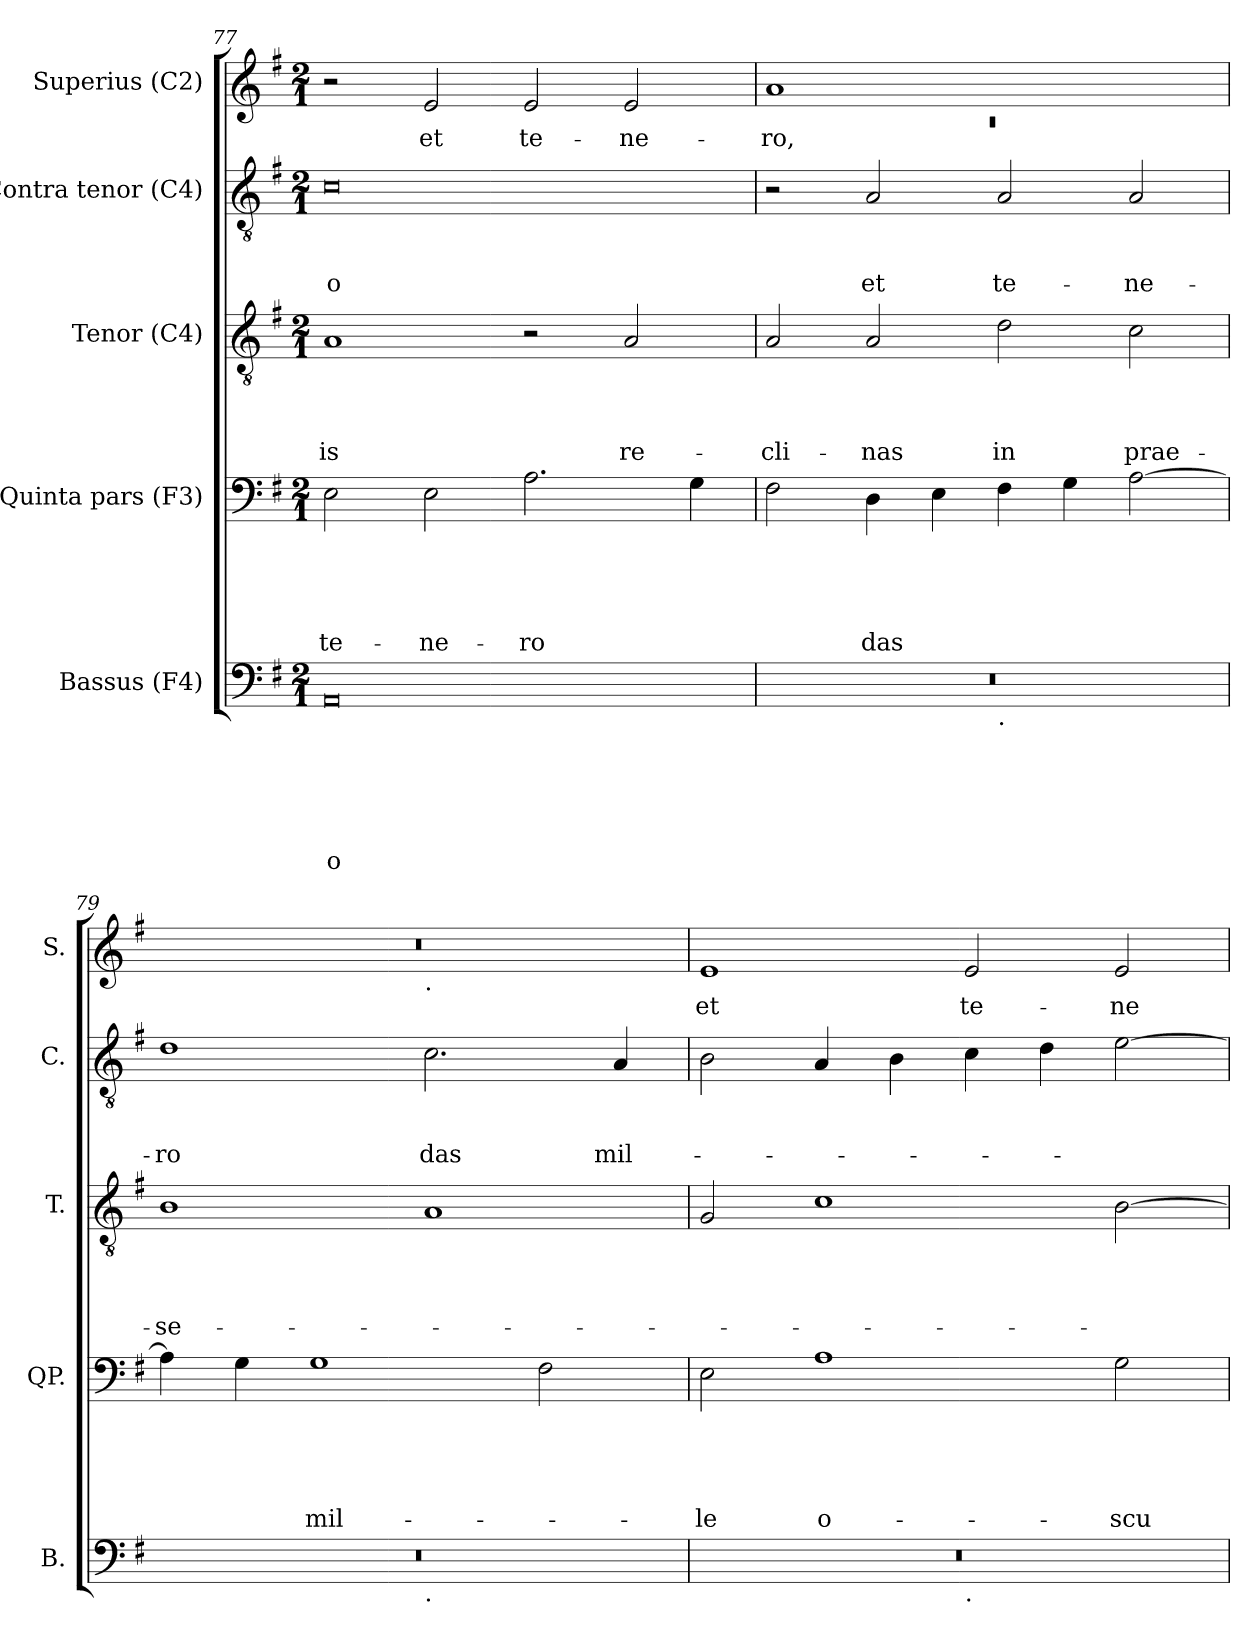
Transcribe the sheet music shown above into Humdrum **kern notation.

**kern	**text	**text	**text	**text	**text	**text	**kern	**text	**text	**text	**text	**text	**kern	**text	**text	**text	**text	**kern	**text	**text	**text	**kern	**text
*part5	*part5	*part5	*part5	*part5	*part5	*part5	*part4	*part4	*part4	*part4	*part4	*part4	*part3	*part3	*part3	*part3	*part3	*part2	*part2	*part2	*part2	*part1	*part1
*staff5	*staff5	*staff5	*staff5	*staff5	*staff5	*staff5	*staff4	*staff4	*staff4	*staff4	*staff4	*staff4	*staff3	*staff3	*staff3	*staff3	*staff3	*staff2	*staff2	*staff2	*staff2	*staff1	*staff1
*I"Bassus (F4)	*	*	*	*	*	*	*I"Quinta pars (F3)	*	*	*	*	*	*I"Tenor (C4)	*	*	*	*	*I"Contra tenor (C4)	*	*	*	*I"Superius (C2)	*
*I'B.	*	*	*	*	*	*	*I'QP.	*	*	*	*	*	*I'T.	*	*	*	*	*I'C.	*	*	*	*I'S.	*
*clefF4	*	*	*	*	*	*	*clefF4	*	*	*	*	*	*clefGv2	*	*	*	*	*clefGv2	*	*	*	*clefG2	*
*k[f#]	*	*	*	*	*	*	*k[f#]	*	*	*	*	*	*k[f#]	*	*	*	*	*k[f#]	*	*	*	*k[f#]	*
*G:	*	*	*	*	*	*	*G:	*	*	*	*	*	*G:	*	*	*	*	*G:	*	*	*	*G:	*
*M2/1	*	*	*	*	*	*	*M2/1	*	*	*	*	*	*M2/1	*	*	*	*	*M2/1	*	*	*	*M2/1	*
=77	=77	=77	=77	=77	=77	=77	=77	=77	=77	=77	=77	=77	=77	=77	=77	=77	=77	=77	=77	=77	=77	=77	=77
!	!	!	!	!	!	!LO:LY:b:rj	!	!	!	!	!	!LO:LY:b	!	!	!	!	!LO:LY:b:rj	!	!	!	!LO:LY:b:rj	!	!
0AA	.	.	.	.	.	-o	2E\	.	.	.	.	te-	1A	.	.	.	-is	0c	.	.	-o	2r	.
!	!	!	!	!	!	!	!	!	!	!	!	!LO:LY:b	!	!	!	!	!	!	!	!	!	!	!LO:LY:b
.	.	.	.	.	.	.	2E\	.	.	.	.	-ne-	.	.	.	.	.	.	.	.	.	2e/	et
!	!	!	!	!	!	!	!	!	!	!	!	!LO:LY:b	!	!	!	!	!	!	!	!	!	!	!LO:LY:b
.	.	.	.	.	.	.	2.A\	.	.	.	.	-ro	2r	.	.	.	.	.	.	.	.	2e/	te-
!	!	!	!	!	!	!	!	!	!	!	!	!	!	!	!	!	!LO:LY:b	!	!	!	!	!	!LO:LY:b
.	.	.	.	.	.	.	.	.	.	.	.	.	2A/	.	.	.	re-	.	.	.	.	2e/	-ne-
.	.	.	.	.	.	.	4G\	.	.	.	.	.	.	.	.	.	.	.	.	.	.	.	.
!!LO:LB:g=z
=78	=78	=78	=78	=78	=78	=78	=78	=78	=78	=78	=78	=78	=78	=78	=78	=78	=78	=78	=78	=78	=78	=78	=78
*	*	*	*	*	*	*	*	*	*	*	*	*	*	*	*	*	*	*	*	*	*	*^	*
!	!	!	!	!	!	!	!	!	!	!	!	!	!	!	!	!	!LO:LY:b	!	!	!	!	!	!LO:N:vis=1	!LO:LY:b
*^	*	*	*	*	*	*	*	*	*	*	*	*	*	*	*	*	*	*	*	*	*	*	*	*
0r	1ryy	.	.	.	.	.	.	2F#\	.	.	.	.	.	2A/	.	.	.	-cli-	2r	.	.	.	1a	0rc	-ro,
!	!	!	!	!	!	!	!	!	!	!	!	!	!LO:LY:b	!	!	!	!	!LO:LY:b	!	!	!	!LO:LY:b	!	!	!
.	.	.	.	.	.	.	.	4D\	.	.	.	.	das	2A/	.	.	.	-nas	2A/	.	.	et	.	.	.
.	.	.	.	.	.	.	.	4E\	.	.	.	.	.	.	.	.	.	.	.	.	.	.	.	.	.
!	!LO:TX:b:t=.	!	!	!	!	!	!	!	!	!	!	!	!	!	!	!	!	!	!	!	!	!	!	!	!
!	!	!	!	!	!	!	!	!	!	!	!	!	!	!	!	!	!	!LO:LY:b	!	!	!	!LO:LY:b	!	!	!
.	1ryy	.	.	.	.	.	.	4F#\	.	.	.	.	.	2d\	.	.	.	in	2A/	.	.	te-	1ryy	.	.
.	.	.	.	.	.	.	.	4G\	.	.	.	.	.	.	.	.	.	.	.	.	.	.	.	.	.
!	!	!	!	!	!	!	!	!	!	!	!	!	!	!	!	!	!	!LO:LY:b	!	!	!	!LO:LY:b	!	!	!
.	.	.	.	.	.	.	.	[>2A\	.	.	.	.	.	2c\	.	.	.	prae-	2A/	.	.	-ne-	.	.	.
=79	=79	=79	=79	=79	=79	=79	=79	=79	=79	=79	=79	=79	=79	=79	=79	=79	=79	=79	=79	=79	=79	=79	=79	=79	=79
!	!	!	!	!	!	!	!	!	!	!	!	!	!	!	!	!	!	!LO:LY:b	!	!	!	!LO:LY:b	!	!	!
0r	1ryy	.	.	.	.	.	.	4A\]	.	.	.	.	.	1B	.	.	.	-se-	1d	.	.	-ro	0r	1ryy	.
.	.	.	.	.	.	.	.	4G\	.	.	.	.	.	.	.	.	.	.	.	.	.	.	.	.	.
!	!	!	!	!	!	!	!	!	!	!	!	!	!LO:LY:b	!	!	!	!	!	!	!	!	!	!	!	!
.	.	.	.	.	.	.	.	1G	.	.	.	.	mil-	.	.	.	.	.	.	.	.	.	.	.	.
!	!	!	!	!	!	!	!	!	!	!	!	!	!	!	!	!	!	!	!	!	!	!	!	!LO:TX:b:t=.	!
!	!LO:TX:b:t=.	!	!	!	!	!	!	!	!	!	!	!	!	!	!	!	!	!	!	!	!	!	!	!	!
!	!	!	!	!	!	!	!	!	!	!	!	!	!	!	!	!	!	!	!	!	!	!LO:LY:b	!	!	!
.	1ryy	.	.	.	.	.	.	.	.	.	.	.	.	1A	.	.	.	.	2.c\	.	.	das	.	1ryy	.
.	.	.	.	.	.	.	.	2F#\	.	.	.	.	.	.	.	.	.	.	.	.	.	.	.	.	.
!	!	!	!	!	!	!	!	!	!	!	!	!	!	!	!	!	!	!	!	!	!	!LO:LY:b	!	!	!
.	.	.	.	.	.	.	.	.	.	.	.	.	.	.	.	.	.	.	4A/	.	.	mil-	.	.	.
=80	=80	=80	=80	=80	=80	=80	=80	=80	=80	=80	=80	=80	=80	=80	=80	=80	=80	=80	=80	=80	=80	=80	=80	=80	=80
!	!	!	!	!	!	!	!	!	!	!	!	!	!LO:LY:b	!	!	!	!	!	!	!	!	!	!	!	!LO:LY:b
*	*	*	*	*	*	*	*	*	*	*	*	*	*	*	*	*	*	*	*	*	*	*	*v	*v	*
0r	1ryy	.	.	.	.	.	.	2E\	.	.	.	.	-le	2G/	.	.	.	.	2B\	.	.	.	1e	et
!	!	!	!	!	!	!	!	!	!	!	!	!	!LO:LY:b:rj	!	!	!	!	!	!	!	!	!	!	!
.	.	.	.	.	.	.	.	1A	.	.	.	.	o-	1c	.	.	.	.	4A/	.	.	.	.	.
.	.	.	.	.	.	.	.	.	.	.	.	.	.	.	.	.	.	.	4B\	.	.	.	.	.
!	!LO:TX:b:t=.	!	!	!	!	!	!	!	!	!	!	!	!	!	!	!	!	!	!	!	!	!	!	!
!	!	!	!	!	!	!	!	!	!	!	!	!	!	!	!	!	!	!	!	!	!	!	!	!LO:LY:b
.	1ryy	.	.	.	.	.	.	.	.	.	.	.	.	.	.	.	.	.	4c\	.	.	.	2e/	te-
.	.	.	.	.	.	.	.	.	.	.	.	.	.	.	.	.	.	.	4d\	.	.	.	.	.
!	!	!	!	!	!	!	!	!	!	!	!	!	!LO:LY:b	!	!	!	!	!	!	!	!	!	!	!LO:LY:b
.	.	.	.	.	.	.	.	2G\	.	.	.	.	-scu-	[>2B\	.	.	.	.	[>2e\	.	.	.	2e/	-ne-
*v	*v	*	*	*	*	*	*	*	*	*	*	*	*	*	*	*	*	*	*	*	*	*	*	*
=	=	=	=	=	=	=	=	=	=	=	=	=	=	=	=	=	=	=	=	=	=	=	=
*-	*-	*-	*-	*-	*-	*-	*-	*-	*-	*-	*-	*-	*-	*-	*-	*-	*-	*-	*-	*-	*-	*-	*-
